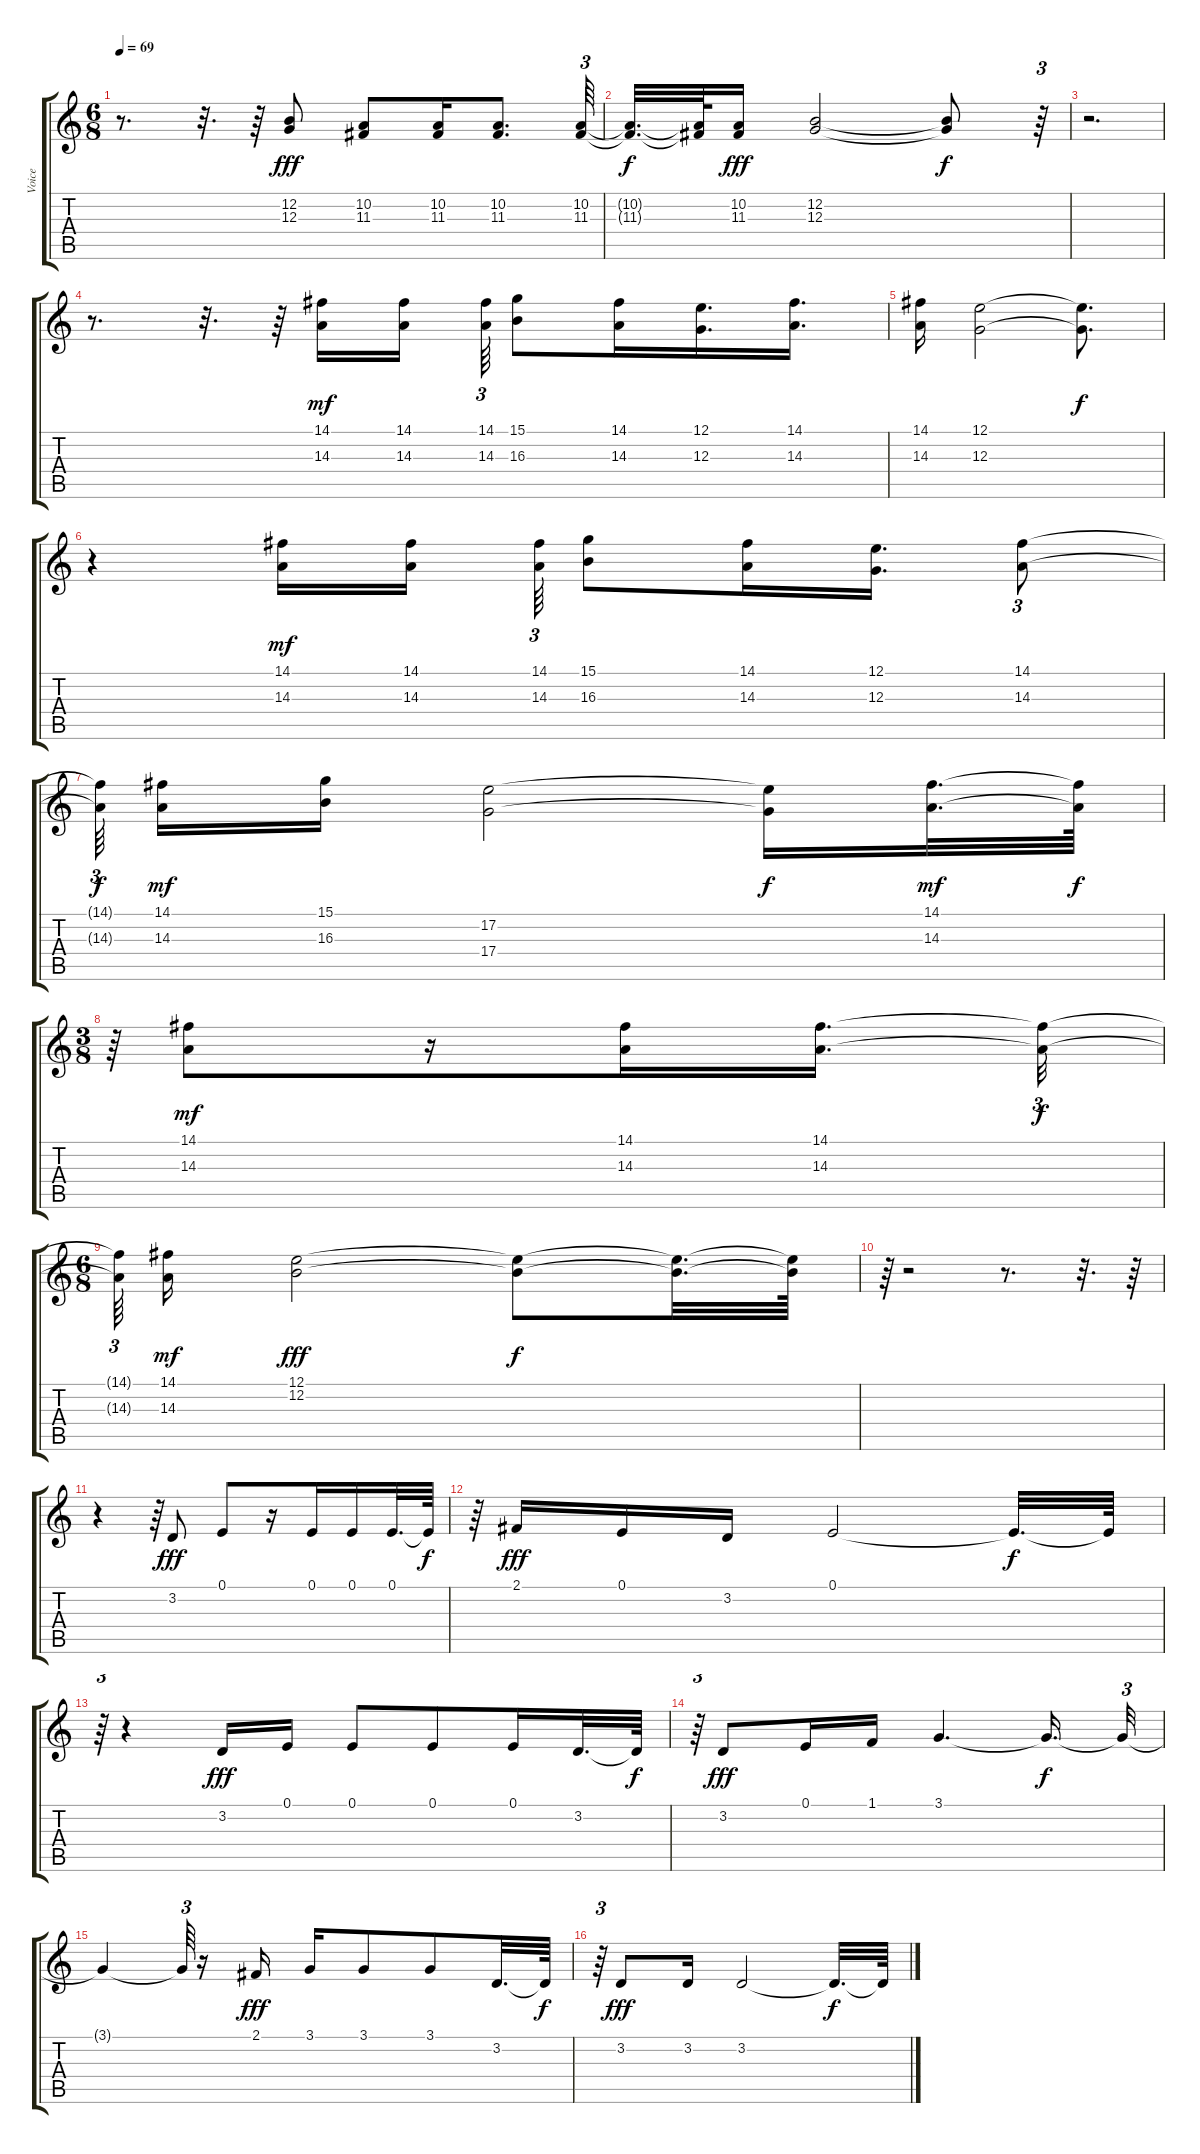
\track ("Voice" "Voice") {instrument pad1newage}
\staff {score tabs}
\tuning (E4 B3 G3 D3 A2 E2) {hide}
\ts (6 8)
\tempo 69
\clef g2
\ks c
r.8{d dy mf} r.32{d} r.64 (12.2 12.3).8{dy fff} (10.2 11.3).8 (10.2 11.3).16 (10.2 11.3).8{d} (10.2 11.3).64{tu (3 2)} |
(10.2{t} 11.3{t}).32{d dy f} (10.2{t} 11.3{t}).64 (10.2 11.3).16{dy fff} (12.2 12.3).2 (12.2{t} 12.3{t}).8{dy f} r.64{tu (3 2)} |
r.2{d} |
r.8{d} r.32{d} r.64 (14.1 14.3).16{dy mf} (14.1 14.3).16 (14.1 14.3).64{tu (3 2)} (15.1 16.3).8 (14.1 14.3).16 (12.1 12.3).16{d} (14.1 14.3).16{d} |
(14.1 14.3).16 (12.1 12.3).2 (12.1{t} 12.3{t}).8{d dy f} |
r.4 (14.1 14.3).16{dy mf} (14.1 14.3).16 (14.1 14.3).64{tu (3 2)} (15.1 16.3).8 (14.1 14.3).16 (12.1 12.3).16{d} (14.1 14.3).8{tu (3 2)} |
(14.1{t} 14.3{t}).64{tu (3 2) dy f beam splitsecondary} (14.1 14.3).16{dy mf} (15.1 16.3).16 (17.2 17.4).2 (17.2{t} 17.4{t}).16{dy f} (14.1 14.3).32{d dy mf} (14.1{t} 14.3{t}).64{dy f} |
\ts (3 8)
r.64{tu (3 2)} (14.1 14.3).8{dy mf} r.16 (14.1 14.3).16 (14.1 14.3).16{d} (14.1{t} 14.3{t}).32{tu (3 2) dy f} |
\ts (6 8)
(14.1{t} 14.3{t}).64{tu (3 2)} (14.1 14.3).16{dy mf} (12.1 12.2).2{dy fff} (12.1{t} 12.2{t}).8{dy f} (12.1{t} 12.2{t}).32{d} (12.1{t} 12.2{t}).64 |
r.64{tu (3 2)} r.2 r.8{d} r.32{d} r.64 |
r.4 r.64{tu (3 2)} 3.2.8{dy fff} 0.1.8 r.16 0.1.16 0.1.16 0.1.32{d} 0.1{t}.64{dy f} |
r.64{tu (3 2)} 2.1.16{dy fff} 0.1.16 3.2.16 0.1.2 0.1{t}.32{d dy f} 0.1{t}.64 |
r.64{tu (3 2)} r.4 3.2.16{dy fff} 0.1.16 0.1.8 0.1.8 0.1.16 3.2.32{d} 3.2{t}.64{dy f} |
r.64{tu (3 2)} 3.2.8{dy fff} 0.1.16 1.1.16 3.1.4{d} 3.1{t}.16{d dy f} 3.1{t}.32{tu (3 2)} |
3.1{t}.4 3.1{t}.64{tu (3 2)} r.16 2.1.16{dy fff} 3.1.16 3.1.8 3.1.8 3.2.32{d} 3.2{t}.64{dy f} |
r.64{tu (3 2)} 3.2.8{dy fff} 3.2.16 3.2.2 3.2{t}.32{d dy f} 3.2{t}.64
